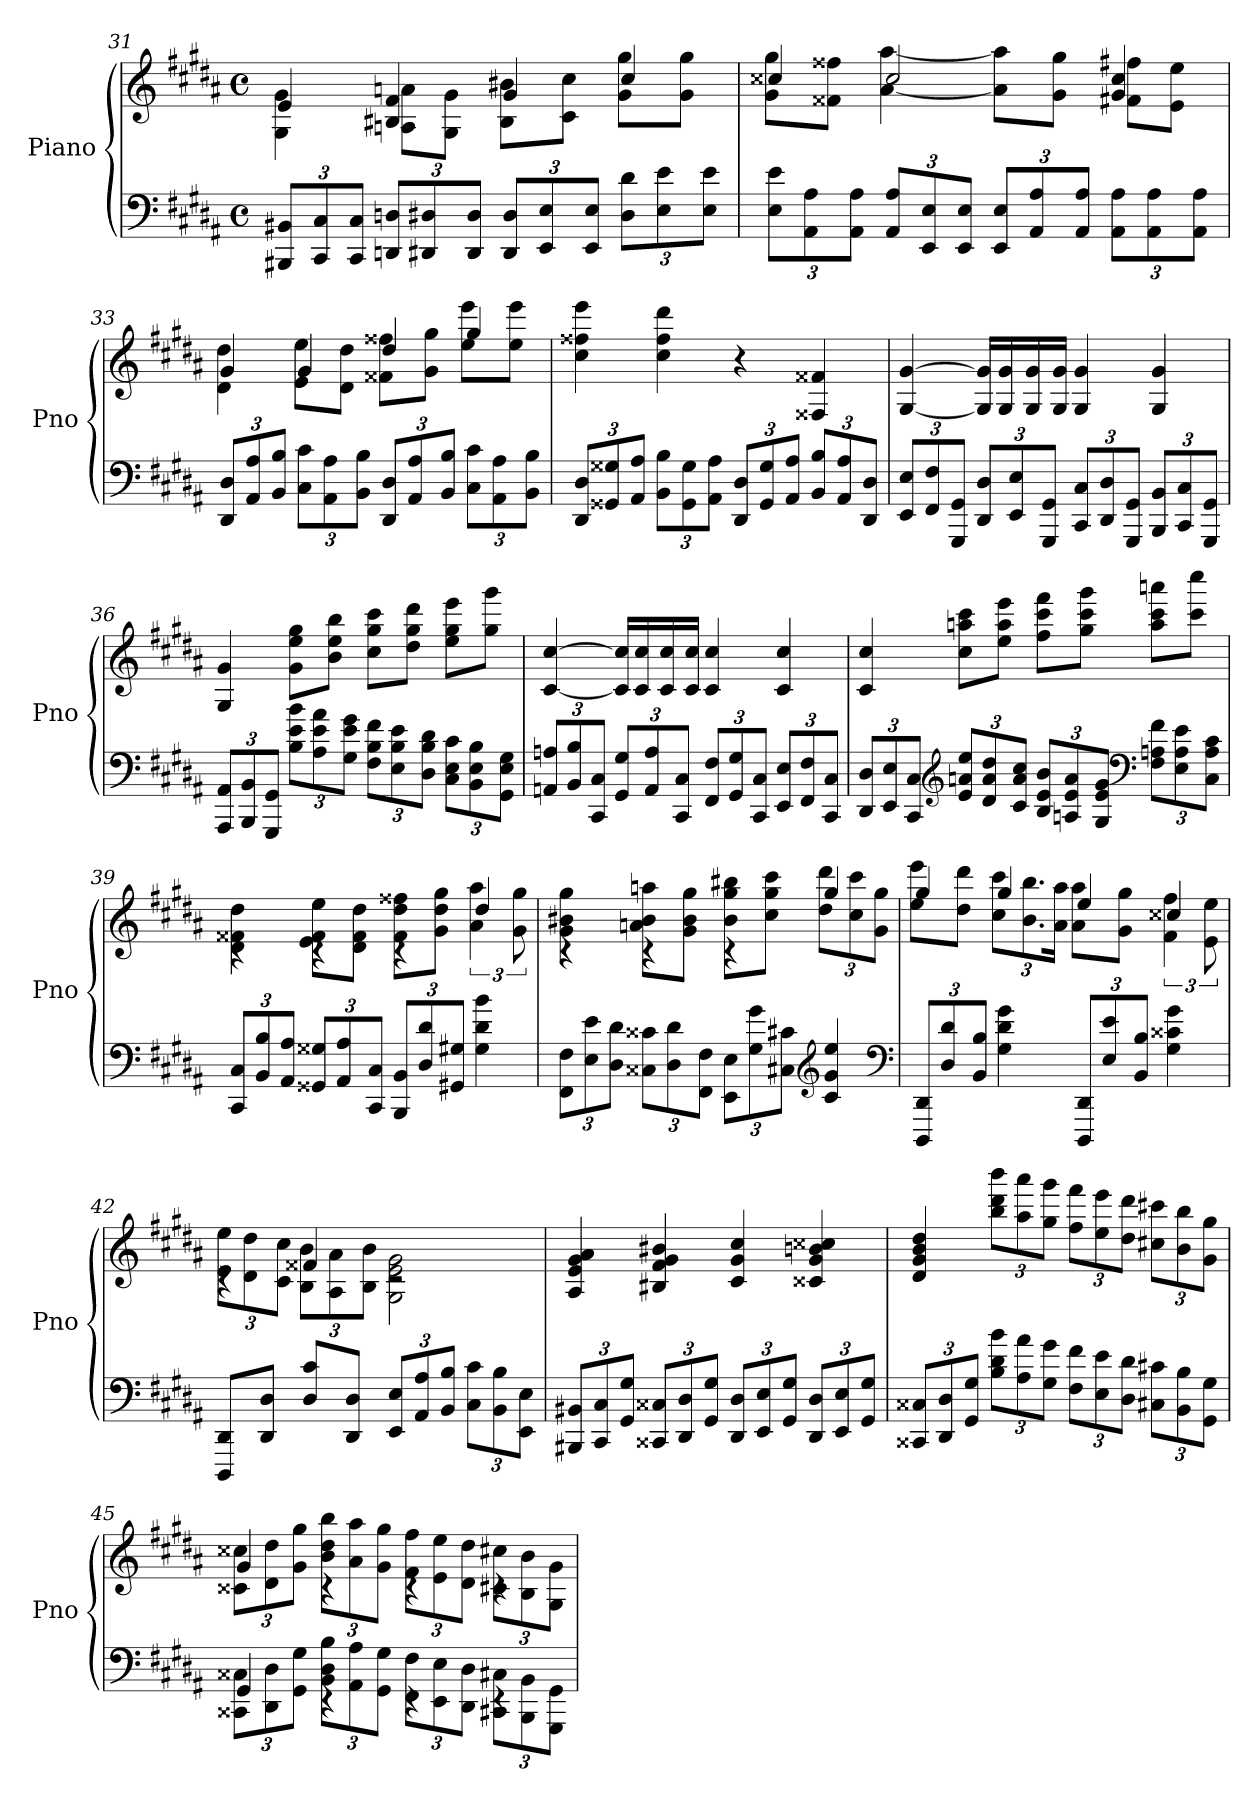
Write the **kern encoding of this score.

**kern	**kern
*part1	*part1
*staff2	*staff1
*I"Piano	*
*I'Pno	*
*clefF4	*clefG2
*k[f#c#g#d#a#]	*k[f#c#g#d#a#]
*g#:	*g#:
*M4/4	*M4/4
*met(c)	*met(c)
=31	=31
*	*^
12BBB#X 12BB#XL	4e	4G# 4g#
12CC# 12C#	.	.
12CC# 12C#J	.	.
12DDn 12DnL	4B#X 4f#	8An 8anL
12DD#X 12D#X	.	.
.	.	8G# 8g#J
12DD# 12D#J	.	.
12DD# 12D#L	4g#	8B# 8b#XL
12EE 12E	.	.
.	.	8c# 8cc#J
12EE 12EJ	.	.
12D# 12d#L	4cc#	8g# 8gg#L
12E 12e	.	.
.	.	8g# 8gg#J
12E 12eJ	.	.
=32	=32	=32
12E 12eL	4cc##X	8g# 8gg#L
12AA# 12A#	.	.
.	.	8f##X 8ff##XJ
12AA# 12A#J	.	.
12AA# 12A#L	2cc##	[4a# [4aa#
12EE 12E	.	.
12EE 12EJ	.	.
12EE 12EL	.	8a#] 8aa#]L
12AA# 12A#	.	.
.	.	8g# 8gg#J
12AA# 12A#J	.	.
12AA# 12A#L	4g# 4cc##	8f#X 8ff#XL
12AA# 12A#	.	.
.	.	8e 8eeJ
12AA# 12A#J	.	.
=33	=33	=33
12DD# 12D#L	4g#	4d# 4dd#
12AA# 12A#	.	.
12BB 12BJ	.	.
12C# 12c#L	4g#	8e 8eeL
12AA# 12A#	.	.
.	.	8d# 8dd#J
12BB 12BJ	.	.
12DD# 12D#L	4dd#	8f##X 8ff##XL
12AA# 12A#	.	.
.	.	8g# 8gg#J
12BB 12BJ	.	.
12C# 12c#L	4gg#	8ee 8eeeL
12AA# 12A#	.	.
.	.	8ee 8eeeJ
12BB 12BJ	.	.
*	*v	*v
=34	=34
12DD# 12D#L	4cc# 4ff##X 4eee
12GG##X 12G##X	.
12AA# 12A#J	.
12BB 12BL	4cc# 4ff## 4ddd#
12GG## 12G##	.
12AA# 12A#J	.
12DD# 12D#L	4r
12GG## 12G##	.
12AA# 12A#J	.
12BB 12BL	4F##X 4f##X
12AA# 12A#	.
12DD# 12D#J	.
=35	=35
12EE 12EL	[4G# [4g#
12FF# 12F#	.
12GGG# 12GG#J	.
12DD# 12D#L	16G#] 16g#]LL
.	16G# 16g#
12EE 12E	.
.	16G# 16g#
12GGG# 12GG#J	.
.	16G# 16g#JJ
12CC# 12C#L	4G# 4g#
12DD# 12D#	.
12GGG# 12GG#J	.
12BBB 12BBL	4G# 4g#
12CC# 12C#	.
12GGG# 12GG#J	.
=36	=36
12AAA# 12AA#L	4G# 4g#
12BBB 12BB	.
12GGG# 12GG#J	.
12B 12e 12bL	8g# 8ee 8gg#L
12A# 12e 12a#	.
.	8b 8ee 8bbJ
12G# 12e 12g#J	.
12F# 12B 12f#L	8cc# 8gg# 8ccc#L
12E 12B 12e	.
.	8dd# 8gg# 8ddd#J
12D# 12B 12d#J	.
12C# 12E 12c#L	8ee 8gg# 8eeeL
12BB 12E 12B	.
.	8gg# 8ggg#J
12GG# 12E 12G#J	.
=37	=37
12AAn 12AnL	[4c# [4cc#
12BB 12B	.
12CC# 12C#J	.
12GG# 12G#L	16c#] 16cc#]LL
.	16c# 16cc#
12AA 12A	.
.	16c# 16cc#
12CC# 12C#J	.
.	16c# 16cc#JJ
12FF# 12F#L	4c# 4cc#
12GG# 12G#	.
12CC# 12C#J	.
12EE 12EL	4c# 4cc#
12FF# 12F#	.
12CC# 12C#J	.
=38	=38
12DD# 12D#L	4c# 4cc#
12EE 12E	.
12CC# 12C#J	.
*clefG2	*
12e 12an 12eeL	8cc# 8aan 8ccc#L
12d# 12a 12dd#	.
.	8ee 8aa 8eeeJ
12c# 12a 12cc#J	.
12B 12e 12bL	8ff# 8ccc# 8fff#L
12An 12e 12a	.
.	8gg# 8ccc# 8ggg#J
12G# 12e 12g#J	.
*clefF4	*
12F# 12An 12f#L	8aa 8ccc# 8aaanL
12E 12A 12e	.
.	8ccc# 8cccc#J
12C# 12A 12c#J	.
=39	=39
*	*^
12CC# 12C#L	4rc	4d# 4f##X 4dd#
12BB 12B	.	.
12AA# 12A#J	.	.
12GG##X 12G##XL	4rc	8e 8f## 8eeL
12AA# 12A#	.	.
.	.	8d# 8f## 8dd#J
12CC# 12C#J	.	.
12BBB 12BBL	4rc	8f## 8dd# 8ff##XL
12D# 12d#	.	.
.	.	8g# 8dd# 8gg#J
12GG#X 12G#XJ	.	.
4G# 4d# 4b	4dd#	6a# 6aa#
.	.	12g# 12gg#
=40	=40	=40
12FF# 12F#L	4rc	4g# 4b#X 4gg#
12E 12e	.	.
12D# 12d#J	.	.
12C##X 12c##XL	4rc	8an 8b# 8aanL
12D# 12d#	.	.
.	.	8g# 8b# 8gg#J
12FF# 12F#J	.	.
12EE 12EL	4rc	8b# 8gg# 8bb#XL
12G# 12g#	.	.
.	.	8cc# 8gg# 8ccc#J
12C#X 12c#XJ	.	.
*clefG2	*	*
4c# 4g# 4ee	4gg#	12dd# 12ddd#L
.	.	12cc# 12ccc#
.	.	12g# 12gg#J
*clefF4	*	*
=41	=41	=41
12DDD# 12DD#L	4gg#	8ee 8eeeL
12D# 12d#	.	.
.	.	8dd# 8ddd#J
12BB 12BJ	.	.
4G# 4d# 4g#	4gg#	12cc# 12ccc#L
.	.	12.b 12.bb
.	.	24a# 24aa#Jk
12DDD# 12DD#L	4ee	8a# 8aa#L
12E 12e	.	.
.	.	8g# 8gg#J
12BB 12BJ	.	.
4G# 4c##X 4g#	4cc##X	6f# 6ff#
.	.	12e 12ee
=42	=42	=42
8DDD# 8DD#L	4rc	12e 12eeL
.	.	12d# 12dd#
8DD# 8D#J	.	.
.	.	12c# 12cc#J
8D# 8c#L	4f##X	12B 12bL
.	.	12A# 12a#
8DD# 8D#J	.	.
.	.	12B 12bJ
12EE 12EL	2rc	2G# 2e 2g#
12AA# 12A#	.	.
12BB 12BJ	.	.
12C# 12c#L	.	.
12BB 12B	.	.
12EE 12EJ	.	.
*	*v	*v
=43	=43
12BBB#X 12BB#XL	4A# 4e 4g# 4a#
12CC# 12C#	.
12GG# 12G#J	.
12CC##X 12C##XL	4B#X 4f# 4g# 4b#X
12DD# 12D#	.
12GG# 12G#J	.
12DD# 12D#L	4c# 4g# 4cc#
12EE 12E	.
12GG# 12G#J	.
12DD# 12D#L	4c##X 4g# 4bn 4cc##X
12EE 12E	.
12GG# 12G#J	.
=44	=44
12CC##X 12C##XL	4d# 4g# 4b 4dd#
12DD# 12D#	.
12GG# 12G#J	.
12B 12d# 12bL	12bb 12ddd# 12bbbL
12A# 12a#	12aa# 12aaa#
12G# 12g#J	12gg# 12ggg#J
12F# 12f#L	12ff# 12fff#L
12E 12e	12ee 12eee
12D# 12d#J	12dd# 12ddd#J
12C#X 12c#XL	12cc#X 12ccc#XL
12BB 12B	12b 12bb
12GG# 12G#J	12g# 12gg#J
=45	=45
*^	*^
4GG#	12CC##X 12C##XL	4g#	12c##X 12cc##XL
.	12DD# 12D#	.	12d# 12dd#
.	12GG# 12G#J	.	12g# 12gg#J
4rEE	12BB 12D# 12BL	4rc	12b 12dd# 12bbL
.	12AA# 12A#	.	12a# 12aa#
.	12GG# 12G#J	.	12g# 12gg#J
4rEE	12FF# 12F#L	4rc	12f# 12ff#L
.	12EE 12E	.	12e 12ee
.	12DD# 12D#J	.	12d# 12dd#J
4rEE	12CC#X 12C#XL	4rc	12c#X 12cc#XL
.	12BBB 12BB	.	12B 12b
.	12GGG# 12GG#J	.	12G# 12g#J
*v	*v	*	*
*	*v	*v
=	=
*-	*-
